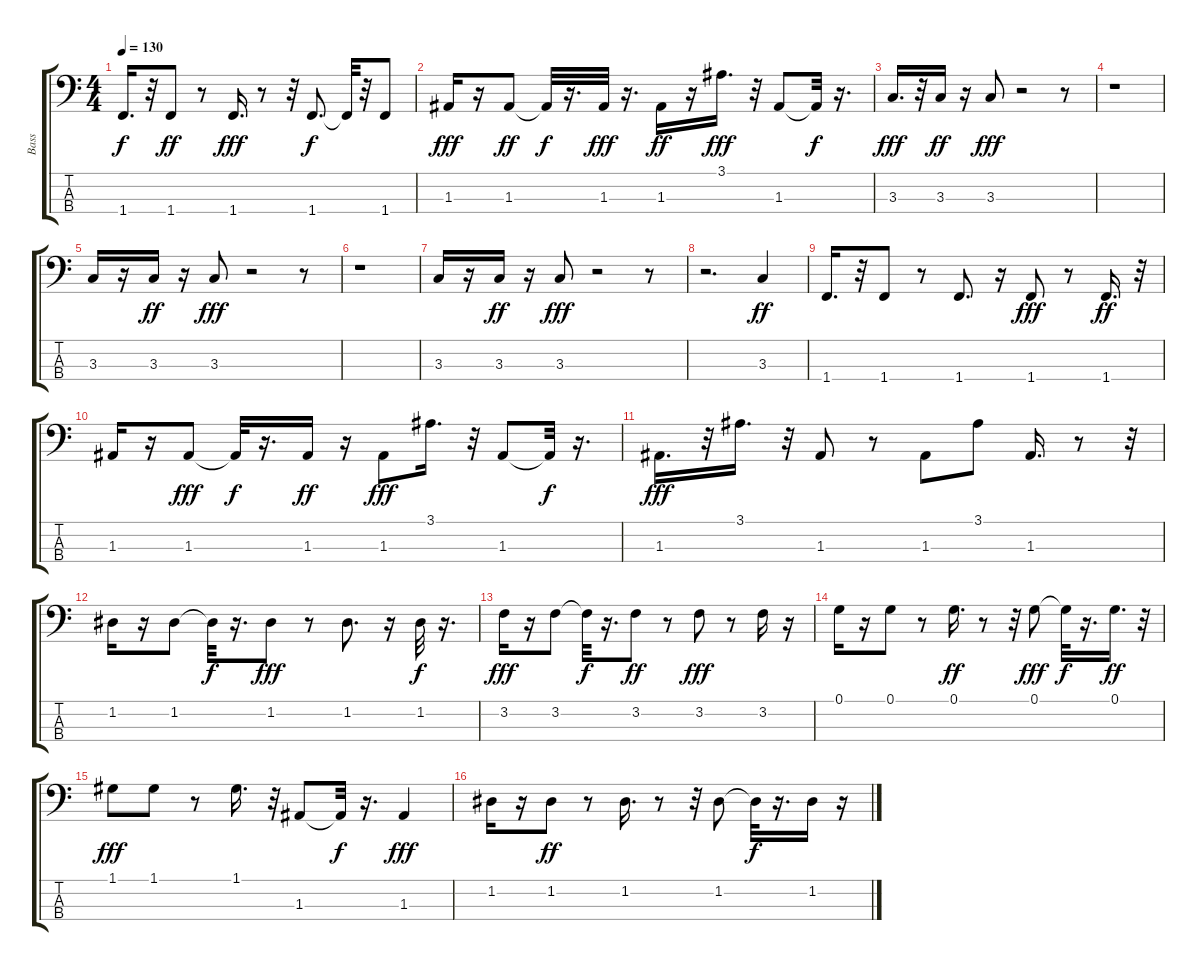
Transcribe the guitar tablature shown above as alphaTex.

\track ("Bass" "Bass") {instrument electricbassfinger}
\staff {score tabs}
\tuning (G2 D2 A1 E1) {hide}
\ts (4 4)
\tempo 130
\clef f4
\ks c
1.4.16{d dy f} r.32 1.4.8{dy ff} r.8 1.4.16{d dy fff} r.8 r.32 1.4.8{d dy f} 1.4{t}.32 r.32 1.4.8 |
1.3.16{dy fff} r.16 1.3.8{dy ff} 1.3{t}.32{dy f} r.16{d} 1.3.32{dy fff} r.16{d} 1.3.16{dy ff} r.16 3.1.16{d dy fff} r.32 1.3.8 1.3{t}.32{dy f} r.16{d} |
3.3.16{d dy fff} r.32 3.3.16{dy ff} r.16 3.3.8{dy fff} r.2 r.8 |
r.1 |
3.3.16 r.16 3.3.16{dy ff} r.16 3.3.8{dy fff} r.2 r.8 |
r.1 |
3.3.16 r.16 3.3.16{dy ff} r.16 3.3.8{dy fff} r.2 r.8 |
r.2{d} 3.3.4{dy ff} |
1.4.16{d} r.32 1.4.8 r.8 1.4.8{d} r.16 1.4.8{dy fff} r.8 1.4.16{d dy ff} r.32 |
1.3.16 r.16 1.3.8{dy fff} 1.3{t}.32{dy f} r.16{d} 1.3.16{dy ff} r.16 1.3.8{dy fff} 3.1.16{d} r.32 1.3.8 1.3{t}.32{dy f} r.16{d} |
1.3.16{d dy fff} r.32 3.1.16{d} r.32 1.3.8 r.8 1.3.8 3.1.8 1.3.16{d} r.8 r.32 |
1.2.16 r.16 1.2.8 1.2{t}.32{dy f} r.16{d} 1.2.8{dy fff} r.8 1.2.8{d} r.16 1.2.32{dy f} r.16{d} |
3.2.16{dy fff} r.16 3.2.8 3.2{t}.32{dy f} r.16{d} 3.2.8{dy ff} r.8 3.2.8{dy fff} r.8 3.2.16 r.16 |
0.1.16 r.16 0.1.8 r.8 0.1.16{d dy ff} r.8 r.32 0.1.8{dy fff} 0.1{t}.32{dy f} r.16{d} 0.1.16{d dy ff} r.32 |
1.1.8{dy fff} 1.1.8 r.8 1.1.16{d} r.32 1.3.8 1.3{t}.32{dy f} r.16{d} 1.3.4{dy fff} |
1.2.16 r.16 1.2.8{dy ff} r.8 1.2.16{d} r.8 r.32 1.2.8 1.2{t}.32{dy f} r.16{d} 1.2.16 r.16
